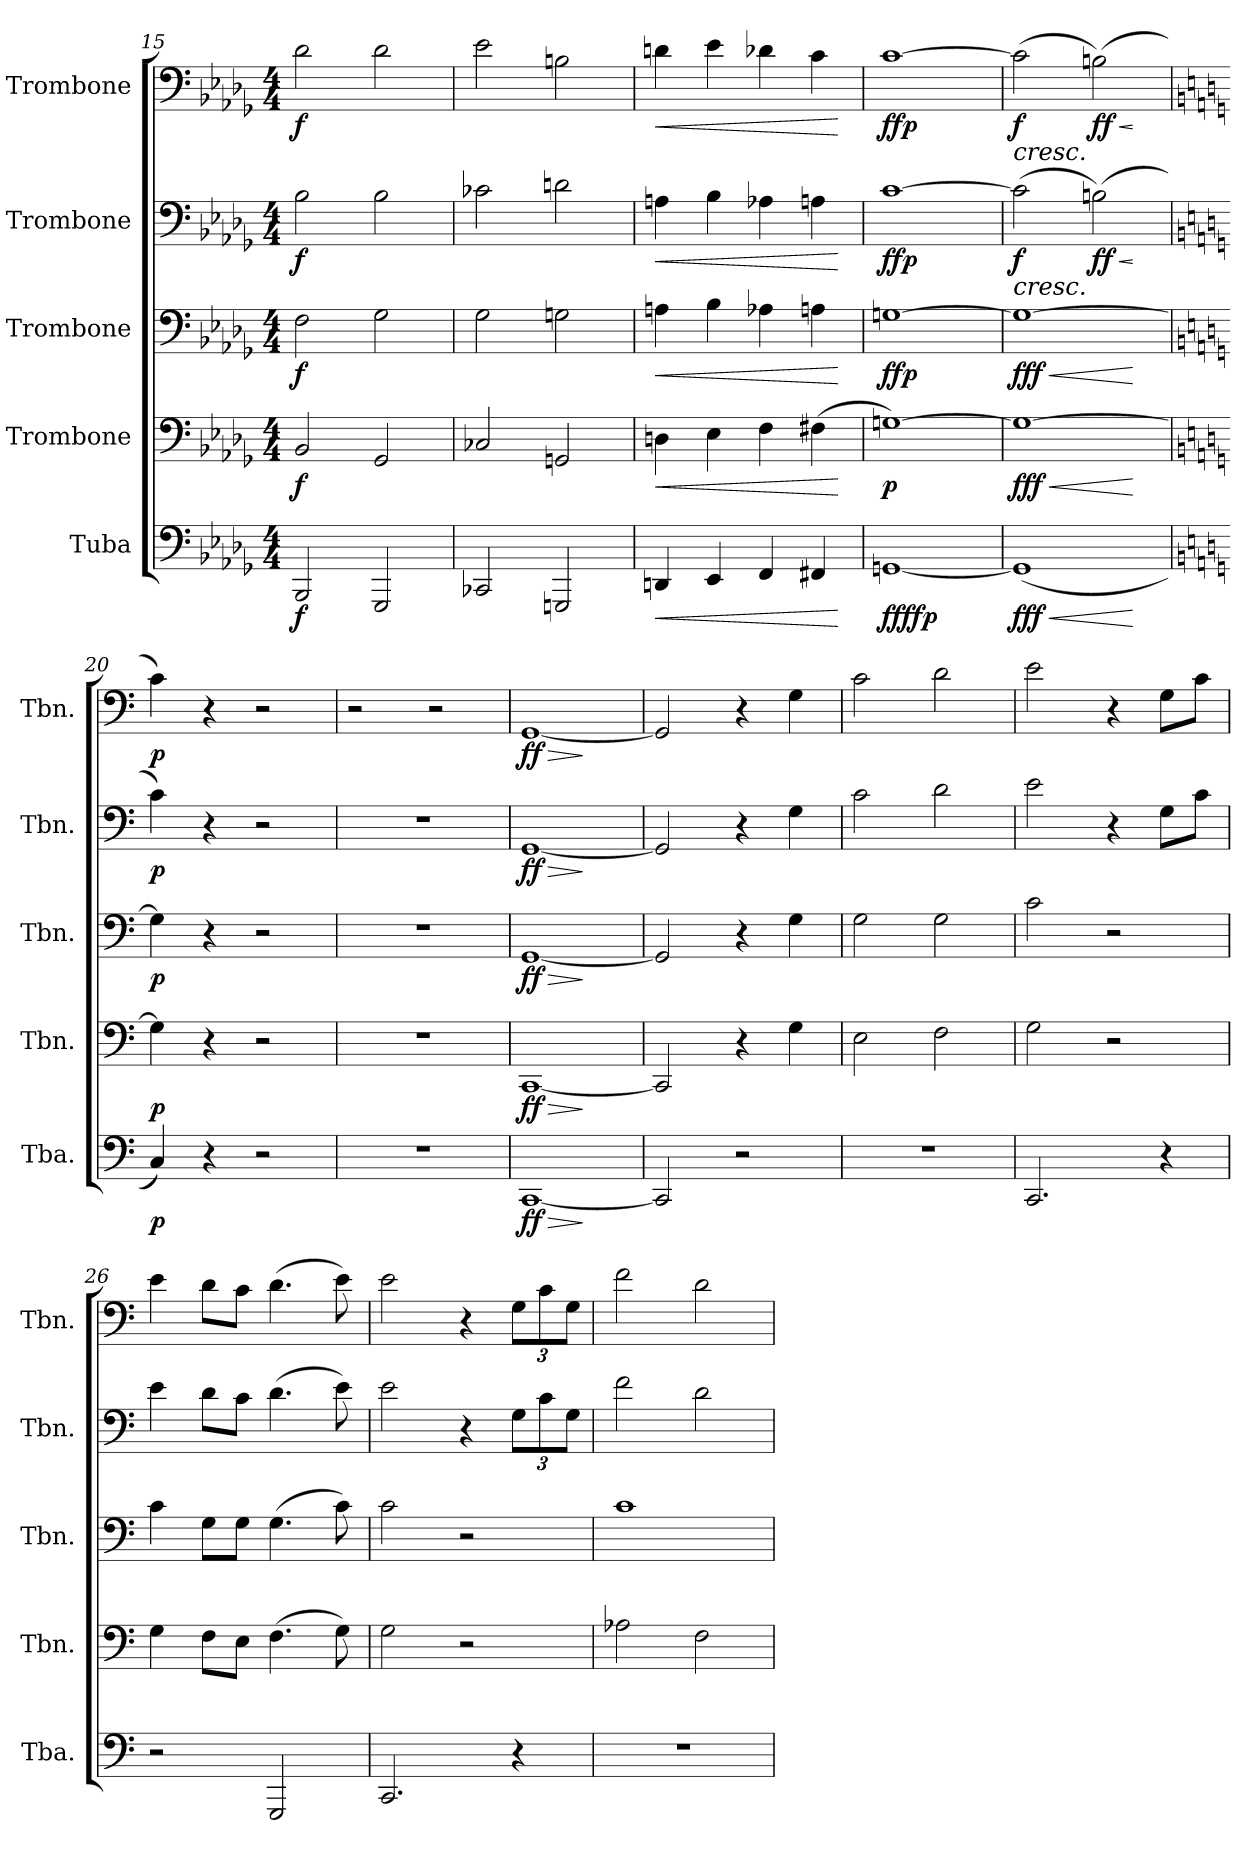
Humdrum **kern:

**kern	**dynam	**kern	**dynam	**kern	**dynam	**kern	**dynam	**kern	**dynam
*part5	*part5	*part4	*part4	*part3	*part3	*part2	*part2	*part1	*part1
*staff5	*staff5	*staff4	*staff4	*staff3	*staff3	*staff2	*staff2	*staff1	*staff1
*I"Tuba	*	*I"Trombone	*	*I"Trombone	*	*I"Trombone	*	*I"Trombone	*
*I'Tba.	*	*I'Tbn.	*	*I'Tbn.	*	*I'Tbn.	*	*I'Tbn.	*
*clefF4	*	*clefF4	*	*clefF4	*	*clefF4	*	*clefF4	*
*k[b-e-a-d-g-]	*	*k[b-e-a-d-g-]	*	*k[b-e-a-d-g-]	*	*k[b-e-a-d-g-]	*	*k[b-e-a-d-g-]	*
*M4/4	*	*M4/4	*	*M4/4	*	*M4/4	*	*M4/4	*
=15	=15	=15	=15	=15	=15	=15	=15	=15	=15
!	!LO:DY:b	!	!LO:DY:b	!	!LO:DY:b	!	!LO:DY:b	!	!LO:DY:b
2BBB-/	f	2BB-/	f	2F\	f	2B-\	f	2d-\	f
2GGG-/	.	2GG-/	.	2G-\	.	2B-\	.	2d-\	.
=16	=16	=16	=16	=16	=16	=16	=16	=16	=16
2CC-X/	.	2C-X/	.	2G-\	.	2c-X\	.	2e-\	.
2GGGn/	.	2GGn/	.	2Gn\	.	2dn\	.	2Bn\	.
=17	=17	=17	=17	=17	=17	=17	=17	=17	=17
!	!LO:HP:b	!	!LO:HP:b	!	!LO:HP:b	!	!LO:HP:b	!	!LO:HP:b
4DDn/	<	4Dn\	<	4An\	<	4An\	<	4dn\	<
4EE-/	.	4E-\	.	4B-\	.	4B-\	.	4e-\	.
4FF/	.	4F\	.	4A-X\	.	4A-X\	.	4d-X\	.
4FF#X/	.	(>4F#X\	.	4An\	.	4An\	.	4c\	.
.	[	.	[	.	[	.	[	.	[
=18	=18	=18	=18	=18	=18	=18	=18	=18	=18
!	!LO:DY:b	!	!	!	!	!	!	!	!
!	!LO:DY:n=1:b	!	!	!	!	!	!	!	!
!	!LO:DY:n=2:b	!	!LO:DY:b	!	!LO:DY:b	!	!	!	!
!	!	!	!	!	!LO:DY:n=1:b	!	!LO:DY:b	!	!
!	!	!	!	!	!	!	!LO:DY:n=1:b	!	!LO:DY:b
!	!	!	!	!	!	!	!	!	!LO:DY:n=1:b
[1GGn	ff ff p	[1Gn)	p	[1Gn	ff p	[1c	ff p	[1c	ff p
!!LO:PB:g=z
=19	=19	=19	=19	=19	=19	=19	=19	=19	=19
!	!LO:HP:b	!	!	!	!	!	!	!	!
!	!LO:HP:n=1:b	!	!	!	!	!	!	!	!
!	!LO:HP:n=1:b	!	!LO:HP:b	!	!	!	!	!	!
!	!	!	!LO:HP:n=1:b	!	!	!	!	!	!
!	!	!	!LO:HP:n=1:b	!	!LO:HP:b	!	!	!	!
!	!	!	!	!	!LO:HP:n=1:b	!	!	!	!
!	!LO:DY:n=1:b	!	!	!	!LO:HP:n=1:b	!	!LO:HP:b	!	!LO:HP:b
!	!LO:DY:n=2:b	!	!LO:DY:n=1:b	!	!	!	!	!	!
!	!	!	!LO:DY:n=2:b	!	!LO:DY:n=1:b	!	!	!	!
!	!	!	!	!	!LO:DY:n=2:b	!	!LO:DY:n=1:b	!	!LO:DY:n=1:b
(<1GG]	< < > f ff	1G_	< < > f ff	1G_	< < > f ff	(>2c\]	< f	(>2c\]	< f
!	!	!	!	!	!	!	!LO:HP:b	!	!
!	!	!	!	!	!	!	!LO:HP:n=1:b	!	!LO:HP:b
!	!	!	!	!	!	!	!LO:DY:n=2:b	!	!LO:HP:n=1:b
!	!	!	!	!	!	!	!	!	!LO:DY:n=2:b
.	.	.	.	.	.	(>2Bn\)	< > ff	(>2Bn\)	< > ff
.	[	.	[	.	[	.	[ [	.	[ [
=20	=20	=20	=20	=20	=20	=20	=20	=20	=20
*k[]	*	*k[]	*	*k[]	*	*k[]	*	*k[]	*
!	!LO:DY:b	!	!LO:DY:b	!	!LO:DY:b	!	!LO:DY:b	!	!LO:DY:b
4C/)	p	4G\]	p	4G\]	p	4c\)	p	4c\)	p
4r	[	4r	[	4r	[	4r	]	4r	]
2r	]	2r	]	2r	]	2r	.	2r	.
=21	=21	=21	=21	=21	=21	=21	=21	=21	=21
1r	.	1r	.	1r	.	1r	.	2r	.
.	.	.	.	.	.	.	.	2r	.
=22	=22	=22	=22	=22	=22	=22	=22	=22	=22
!	!LO:HP:b	!	!LO:HP:b	!	!LO:HP:b	!	!LO:HP:b	!	!LO:HP:b
!	!LO:DY:n=1:b	!	!LO:DY:n=1:b	!	!LO:DY:n=1:b	!	!LO:DY:n=1:b	!	!LO:DY:n=1:b
[1CC	> ff	[1CC	> ff	[1GG	> ff	[1GG	> ff	[1GG	> ff
.	]	.	]	.	]	.	]	.	]
=23	=23	=23	=23	=23	=23	=23	=23	=23	=23
2CC/]	.	2CC/]	.	2GG/]	.	2GG/]	.	2GG/]	.
2r	.	4r	.	4r	.	4r	.	4r	.
.	.	4G\	.	4G\	.	4G\	.	4G\	.
=24	=24	=24	=24	=24	=24	=24	=24	=24	=24
1r	.	2E\	.	2G\	.	2c\	.	2c\	.
.	.	2F\	.	2G\	.	2d\	.	2d\	.
=25	=25	=25	=25	=25	=25	=25	=25	=25	=25
2.CC/	.	2G\	.	2c\	.	2e\	.	2e\	.
.	.	2r	.	2r	.	4r	.	4r	.
4r	.	.	.	.	.	8G\L	.	8G\L	.
.	.	.	.	.	.	8c\J	.	8c\J	.
=26	=26	=26	=26	=26	=26	=26	=26	=26	=26
2r	.	4G\	.	4c\	.	4e\	.	4e\	.
.	.	8F\L	.	8G\L	.	8d\L	.	8d\L	.
.	.	8E\J	.	8G\J	.	8c\J	.	8c\J	.
2GGG/	.	(>4.F\	.	(>4.G\	.	(>4.d\	.	(>4.d\	.
.	.	8G\)	.	8c\)	.	8e\)	.	8e\)	.
=27	=27	=27	=27	=27	=27	=27	=27	=27	=27
2.CC/	.	2G\	.	2c\	.	2e\	.	2e\	.
.	.	2r	.	2r	.	4r	.	4r	.
*	*	*	*	*	*	*Xbrackettup	*	*Xbrackettup	*
4r	.	.	.	.	.	12G\L	.	12G\L	.
.	.	.	.	.	.	12c\	.	12c\	.
.	.	.	.	.	.	12G\J	.	12G\J	.
=28	=28	=28	=28	=28	=28	=28	=28	=28	=28
1r	.	2A-X\	.	1c	.	2f\	.	2f\	.
.	.	2F\	.	.	.	2d\	.	2d\	.
=	=	=	=	=	=	=	=	=	=
*-	*-	*-	*-	*-	*-	*-	*-	*-	*-
